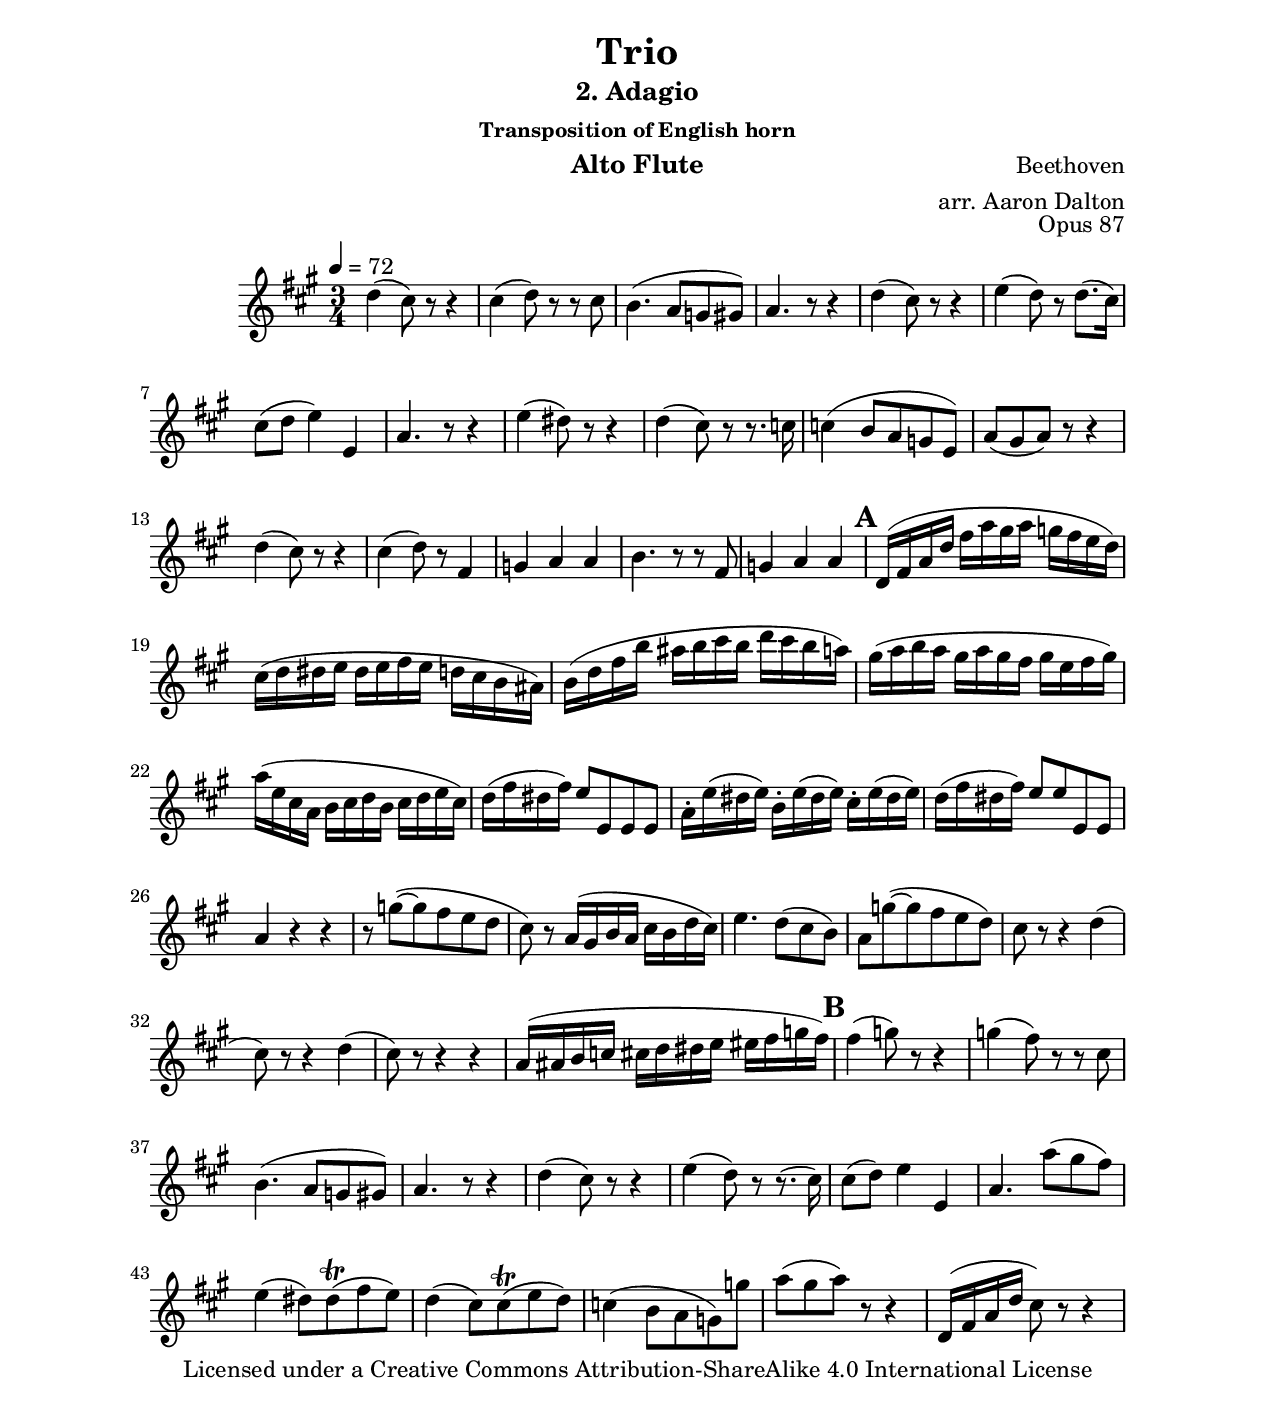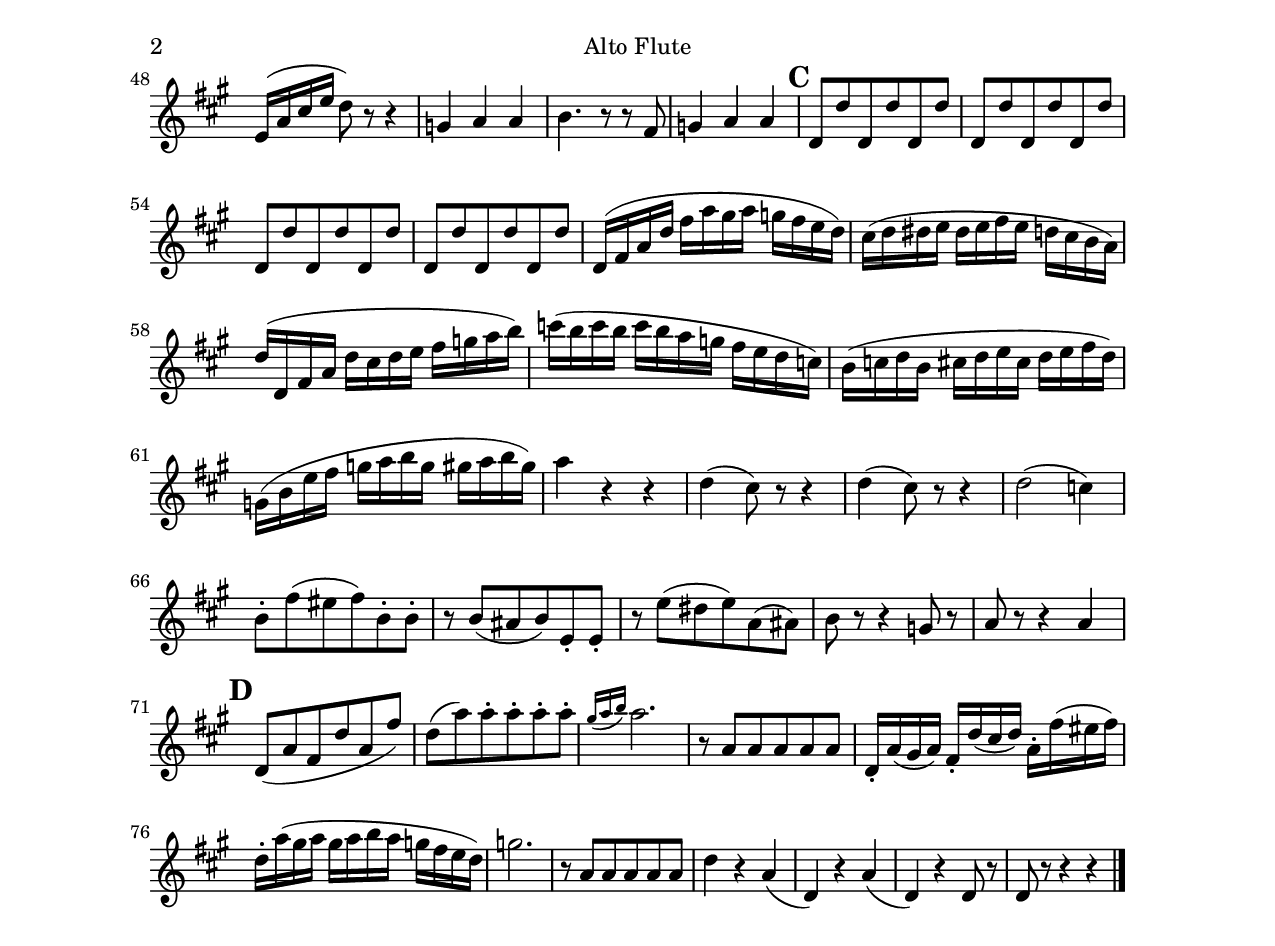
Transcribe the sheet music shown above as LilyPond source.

\version "2.20.0"

fourNotes = \relative c'' {
    \time 3/4
    \key g \major
    \tempo 4 = 72
    \clef "treble"

    \set Score.markFormatter = #format-mark-box-alphabet

    % Bars 1-7
    c4( b8) r r4 |
    b4( c8) r r b |
    a4.( g8 f fis) |
    g4. r8 r4 |
    c4( b8) r r4 |
    d4( c8) r c8.( b16) |
    b8( c d4) d, |

    % Bars 8-14
    g4. r8 r4 |
    d'4( cis8) r r4 |
    c4( b8) r r8. bes16 |
    bes4( a8 g f d) |
    g( fis g) r8 r4 |
    c4( b8) r r4 |
    b4( c8) r e,4 |

    % Bars 15-19
    f4 g g |
    a4. r8 r e |
    f4 g g | \mark \default
    c,16( e g c e g fis g f e d c) |
    b( c cis d cis d e d c b a gis) |

    % Bars 20-22
    a16( c e a gis a b a c b a g) |
    fis( g a g fis g fis e fis d e fis) |
    g( d b g a b c a b c d b ) |

    % Bars 23-26
    c16( e cis e) d8 d, d d |
    g16-. d'( cis d) a-. d( cis d) b-. d( cis d) |
    c( e cis e) d8 d d, d |
    g4 r r |

    % Bars 27-31
    r8 f'~(f e d c |
    b) r g16( fis a g b a c b) |
    d4. c8( b a) |
    g8 f'~( f e d c) b8 r r4 c( |
    
    % Bars 32-36
    b8) r r4 c4( |
    b8) r r4 r |
    g16( gis a bes b c cis d dis e f e) | \mark \default
    e4( f8) r r4 |
    f4( e8) r r b |

    % Bars 37-42
    a4.( g8 f fis) |
    g4. r8 r4 |
    c4( b8) r8 r4 |
    d4( c8) r r8.( b16) |
    b8( c) d4 d, |
    g4. g'8( fis e) |

    % Bars 43-48
    d4( cis8) cis\trill( e d) |
    c4( b8) b\trill( d c) |
    bes4( a8 g f) f' |
    g( fis g) r r4 |
    c,,16( e g c b8) r r4 |
    d,16( g b d c8) r r4 |

    % Bars 49-54
    f,4 g g |
    a4. r8 r e |
    f4 g g | \mark \default
    c,8 c' c, c' c, c' |
    c, c' c, c' c, c' |
    c, c' c, c' c, c' |

    % Bars 55-57
    c,8 c' c, c' c, c' |
    c,16( e g c e g fis g f e d c) |
    b16( c cis d cis d e d c b a g) |

    % Bars 58-60
    c16( c, e g c b c d e f g a) |
    bes( a bes a bes a g f e d c bes) |
    a( bes c a b c d b c d e c) |

    % Bars 61-66
    f,16( a d e f g a f fis g a fis) |
    g4 r r |
    c,4( b8) r r4 |
    c4( b8) r r4 |
    c2( bes4) |
    a8-. e'( dis e) a,-. a-. |

    % Bars 67-71
    r8 a( gis a) d,-. d-. |
    r8 d'( cis d) g,( gis) |
    a r r4 f8 r |
    g8 r r4 g | \mark \default
    c,8( g' e c' g e') |

    % Bars 72-75
    c8( g') g-. g-. g-. g-. |
    \grace { fis16( g a) } g2. |
    r8 g, g g g g |
    c,16-. g'( fis g) e-. c'( b c) g-. e'( dis e) |

    % Bars 76-END
    c16-. g'( fis g fis g a g f e d c) |
    f2. |
    r8 g, g g g g |
    c4 r g( |
    c,) r g'( |
    c,) r c8 r |
    c r8 r4 r4 \bar "|."
}


\paper {
  #(set-paper-size "letter")
  top-margin = 1\in
  bottom-margin = 1\in
  left-margin = 1\in
  right-margin = 1\in
}

\header {
    instrument = "Alto Flute"
    title = "Trio"
    subtitle = "2. Adagio"
    subsubtitle = "Transposition of English horn"
    opus = "Opus 87"
    composer = "Beethoven"
    arranger = "arr. Aaron Dalton"
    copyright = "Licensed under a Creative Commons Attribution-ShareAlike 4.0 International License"
}

\score
{
    %\new Staff \fourNotes
    \new Staff \transpose f g \fourNotes
    \layout {
        #(layout-set-staff-size 20)
    }
    \midi {
        \tempo 4 = 72
    }
}


